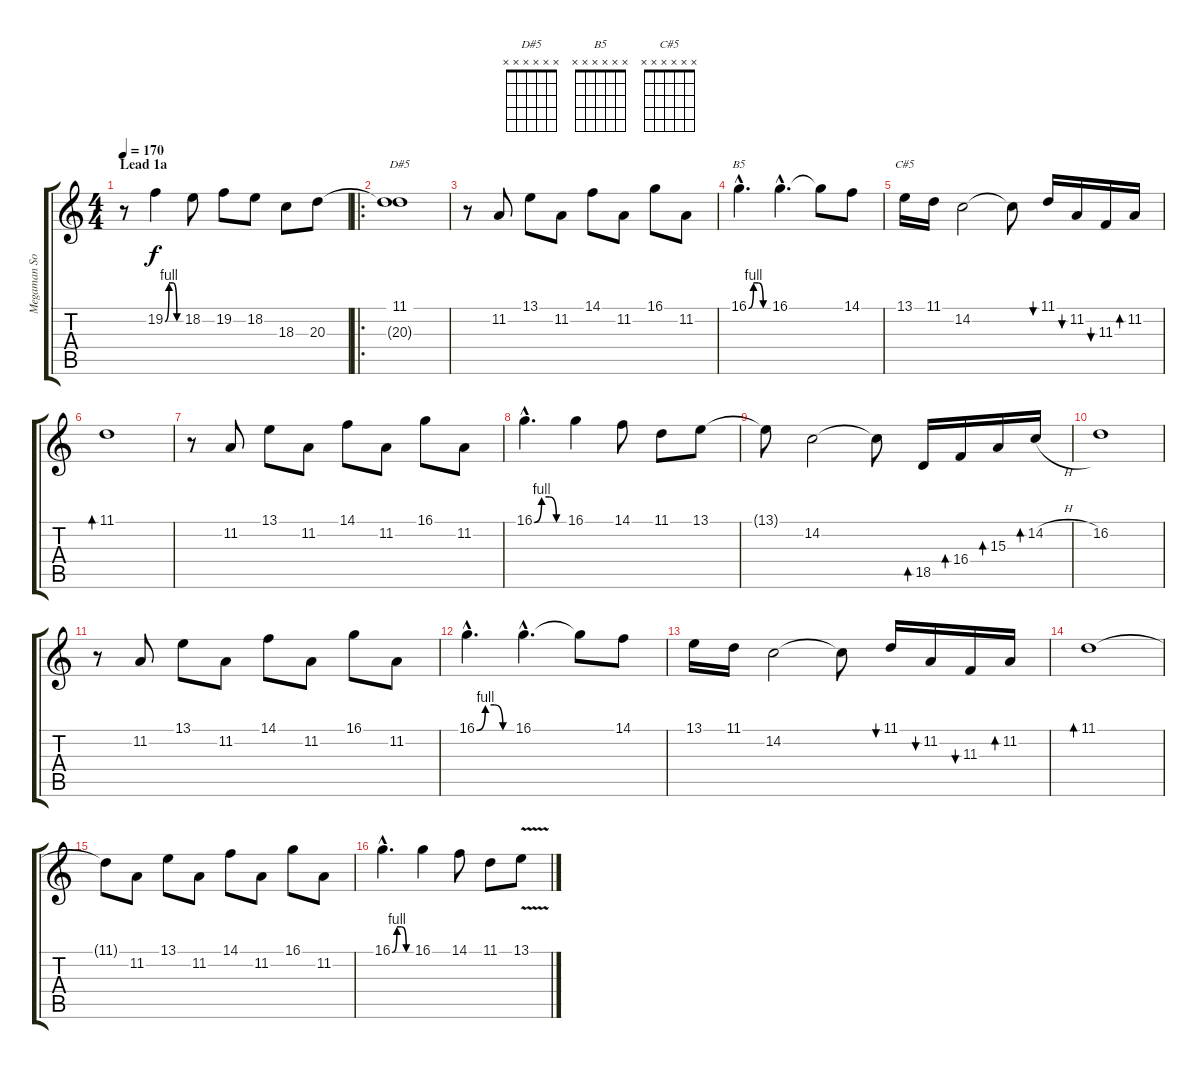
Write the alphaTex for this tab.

\track ("Megaman Solo" "Megaman So") {instrument stringensemble1}
\staff {score tabs}
\tuning (Eb4 Bb3 Gb3 Db3 Ab2 Eb2) {hide}
\chord ("D#5" x x x x x x)
\chord ("B5" x x x x x x)
\chord ("C#5" x x x x x x)
\ts (4 4)
\section ("" "Lead 1a")
\tempo 170
\clef g2
\ks c
r.8{dy f instrument stringensemble1} 19.2{be (custom 0 0 15 4 30 4 45 0 60 0)}.4 18.2.8 19.2.8 18.2.8 18.3.8 20.3.8 |
\ro
(11.1 20.3{t}).1{ch "D#5"} |
r.8 11.2.8 13.1.8 11.2.8 14.1.8 11.2.8 16.1.8 11.2.8 |
16.1{be (custom 0 0 15 4 30 4 45 0 60 0) hac}.4{d ch "B5"} 16.1{hac}.4{d} 16.1{t}.8 14.1.8 |
13.1.16{ch "C#5"} 11.1.16 14.2.2 14.2{t}.8 11.1.16{bu 60} 11.2.16{bu 60} 11.3.16{bu 60} 11.2.16{bd 60} |
11.1.1{bd 60} |
r.8 11.2.8 13.1.8 11.2.8 14.1.8 11.2.8 16.1.8 11.2.8 |
16.1{be (custom 0 0 15 4 30 4 45 0 60 0) hac}.4{d} 16.1.4 14.1.8 11.1.8 13.1.8 |
13.1{t}.8 14.2.2 14.2{t}.8 18.5.16{bd 60} 16.4.16{bd 60} 15.3.16{bd 60} 14.2{h}.16{bd 60} |
16.2.1 |
r.8 11.2.8 13.1.8 11.2.8 14.1.8 11.2.8 16.1.8 11.2.8 |
16.1{be (custom 0 0 15 4 30 4 45 0 60 0) hac}.4{d} 16.1{hac}.4{d} 16.1{t}.8 14.1.8 |
13.1.16 11.1.16 14.2.2 14.2{t}.8 11.1.16{bu 60} 11.2.16{bu 60} 11.3.16{bu 60} 11.2.16{bd 60} |
11.1.1{bd 60} |
11.1{t}.8 11.2.8 13.1.8 11.2.8 14.1.8 11.2.8 16.1.8 11.2.8 |
16.1{be (custom 0 0 15 4 30 4 45 0 60 0) hac}.4{d} 16.1.4 14.1.8 11.1.8 13.1{v}.8
